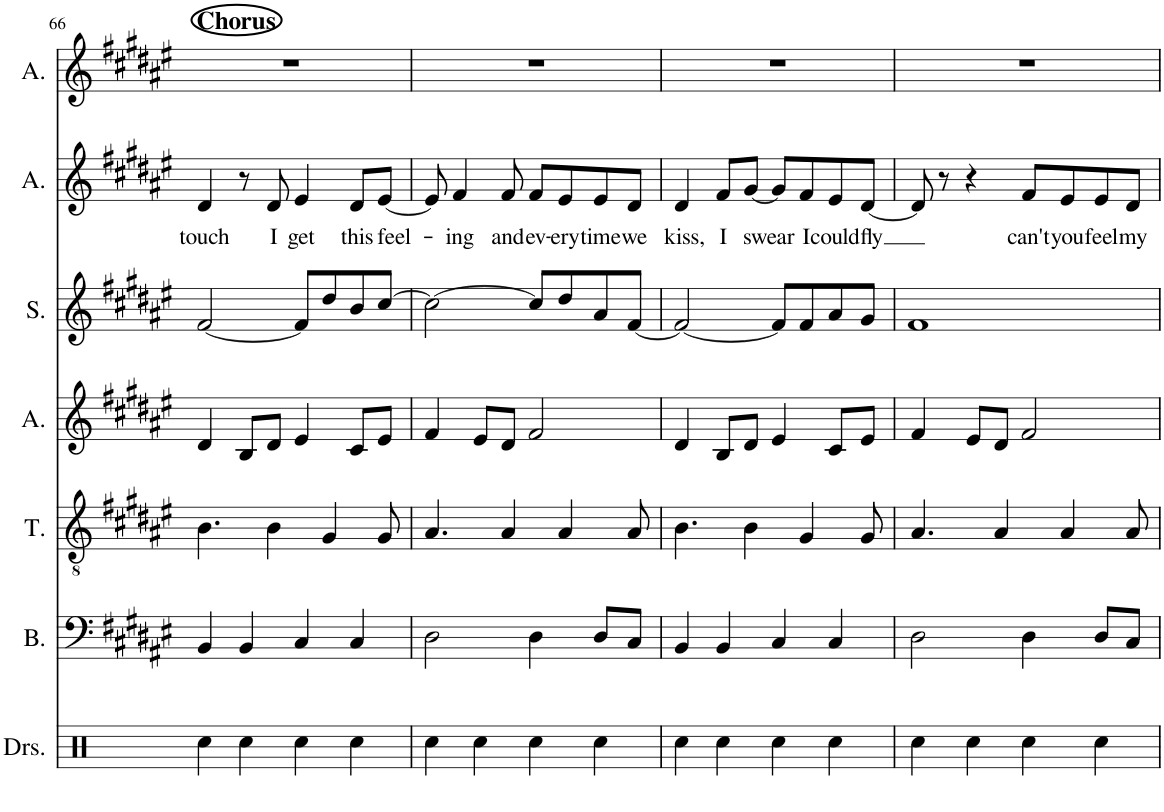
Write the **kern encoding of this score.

**kern	**kern	**kern	**kern	**kern	**kern	**text	**kern
*part7	*part6	*part5	*part4	*part3	*part2	*part2	*part1
*staff7	*staff6	*staff5	*staff4	*staff3	*staff2	*staff2	*staff1
*I"Drumset	*I"Bass	*I"Tenor	*I"Alto	*I"Soprano	*I"Alto	*	*I"Alto
*I'Drs.	*I'B.	*I'T.	*I'A.	*I'S.	*I'A.	*	*I'A.
!!LO:PB:g=z
*clefX	*clefF4	*clefGv2	*clefG2	*clefG2	*clefG2	*	*clefG2
*k[]	*k[f#c#g#d#a#e#]	*k[f#c#g#d#a#e#]	*k[f#c#g#d#a#e#]	*k[f#c#g#d#a#e#]	*k[f#c#g#d#a#e#]	*	*k[f#c#g#d#a#e#]
*M4/4	*M4/4	*M4/4	*M4/4	*M4/4	*M4/4	*	*M4/4
=66	=66	=66	=66	=66	=66	=66	=66
!	!	!	!	!	!	!	!LO:TX:a:B:t=Chorus
!	!	!	!	!	!	!LO:LY:b	!
4Rcc\	4BB/	4.B\	4d#/	[2f#/	4d#/	touch	1r
4Rcc\	4BB/	.	8B/L	.	8r	.	.
!	!	!	!	!	!	!LO:LY:b	!
.	.	4B\	8d#/J	.	8d#/	I	.
!	!	!	!	!	!	!LO:LY:b	!
4Rcc\	4C#/	.	4e#/	8f#/L]	4e#/	get	.
.	.	4G#/	.	8dd#/	.	.	.
!	!	!	!	!	!	!LO:LY:b	!
4Rcc\	4C#/	.	8c#/L	8b/	8d#/L	this	.
!	!	!	!	!	!	!LO:LY:b	!
.	.	8G#/	8e#/J	[8cc#/J	[8e#/J	feel-	.
=67	=67	=67	=67	=67	=67	=67	=67
4Rcc\	2D#\	4.A#/	4f#/	2cc#\_	8e#/]	.	1r
!	!	!	!	!	!	!LO:LY:b	!
.	.	.	.	.	4f#/	-ing	.
4Rcc\	.	.	8e#/L	.	.	.	.
!	!	!	!	!	!	!LO:LY:b	!
.	.	4A#/	8d#/J	.	8f#/	and	.
!	!	!	!	!	!	!LO:LY:b	!
4Rcc\	4D#\	.	2f#/	8cc#/L]	8f#/L	ev-	.
!	!	!	!	!	!	!LO:LY:b	!
.	.	4A#/	.	8dd#/	8e#/	-ery	.
!	!	!	!	!	!	!LO:LY:b	!
4Rcc\	8D#/L	.	.	8a#/	8e#/	time	.
!	!	!	!	!	!	!LO:LY:b	!
.	8C#/J	8A#/	.	[8f#/J	8d#/J	we	.
=68	=68	=68	=68	=68	=68	=68	=68
!	!	!	!	!	!	!LO:LY:b	!
4Rcc\	4BB/	4.B\	4d#/	2f#/_	4d#/	kiss,	1r
!	!	!	!	!	!	!LO:LY:b	!
4Rcc\	4BB/	.	8B/L	.	8f#/L	I	.
!	!	!	!	!	!	!LO:LY:b	!
.	.	4B\	8d#/J	.	[8g#/J	swear	.
4Rcc\	4C#/	.	4e#/	8f#/L]	8g#/L]	.	.
!	!	!	!	!	!	!LO:LY:b	!
.	.	4G#/	.	8f#/	8f#/	I	.
!	!	!	!	!	!	!LO:LY:b	!
4Rcc\	4C#/	.	8c#/L	8a#/	8e#/	could	.
!	!	!	!	!	!	!LO:LY:b	!
.	.	8G#/	8e#/J	8g#/J	[8d#/J	fly	.
=69	=69	=69	=69	=69	=69	=69	=69
4Rcc\	2D#\	4.A#/	4f#/	1f#	8d#/]	.	1r
.	.	.	.	.	8r	.	.
4Rcc\	.	.	8e#/L	.	4r	.	.
.	.	4A#/	8d#/J	.	.	.	.
!	!	!	!	!	!	!LO:LY:b	!
4Rcc\	4D#\	.	2f#/	.	8f#/L	can't	.
!	!	!	!	!	!	!LO:LY:b	!
.	.	4A#/	.	.	8e#/	you	.
!	!	!	!	!	!	!LO:LY:b	!
4Rcc\	8D#/L	.	.	.	8e#/	feel	.
!	!	!	!	!	!	!LO:LY:b	!
.	8C#/J	8A#/	.	.	8d#/J	my	.
=	=	=	=	=	=	=	=
*-	*-	*-	*-	*-	*-	*-	*-
